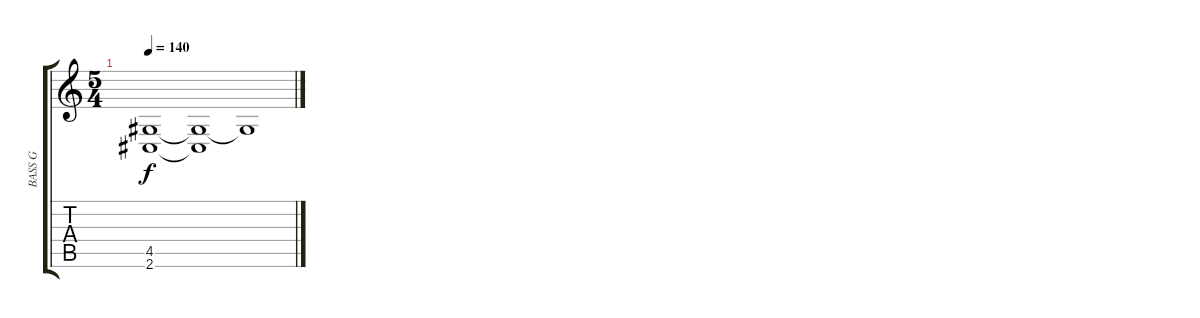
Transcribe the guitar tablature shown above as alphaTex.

\track ("BASS G" "BASS G") {instrument overdrivenguitar}
\staff {score tabs}
\tuning (B3 Gb3 D3 A2 E2 B1) {hide}
\ts (5 4)
\tempo 140
\clef g2
\ks c
(4.5{t} 2.6{t}).1{dy f} (4.5{t} 2.6{t}).1 4.5{t}.1
